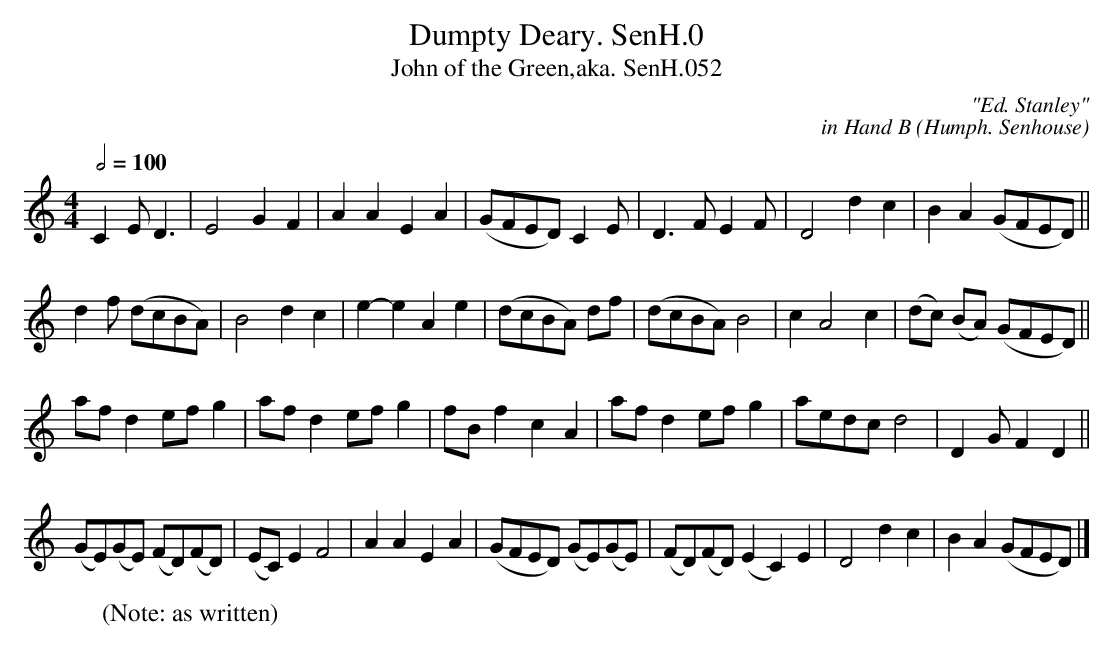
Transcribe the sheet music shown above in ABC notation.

X:1
T:Dumpty Deary. SenH.0
C:"Ed. Stanley"
C:in Hand B (Humph. Senhouse)
Q:1/2=100
T:John of the Green,aka. SenH.052
M:4/4
L:1/8
K:C
C2 ED3 | E4G2F2 |A2A2E2A2 | (GFED) C2E | D3F E2F | D4 d2c2 | B2A2 (GFED) ||
d2f (dcBA) | B4d2c2 | e2-e2 A2e2 | (dcBA) df | (dcBA) B4 | c2A4c2 | (dc) (BA) (GFED) ||
afd2 efg2 | afd2 efg2 | fBf2c2A2 | afd2efg2 | aedc d4 | D2GF2D2 ||
(GE)(GE) (FD)(FD) | (EC)E2F4 | A2A2 E2A2 | (GFED) (GE)(GE) | (FD)(FD) (E2C2) E2 | D4d2c2 | B2A2 (GFED) |]
W:(Note: as written)
